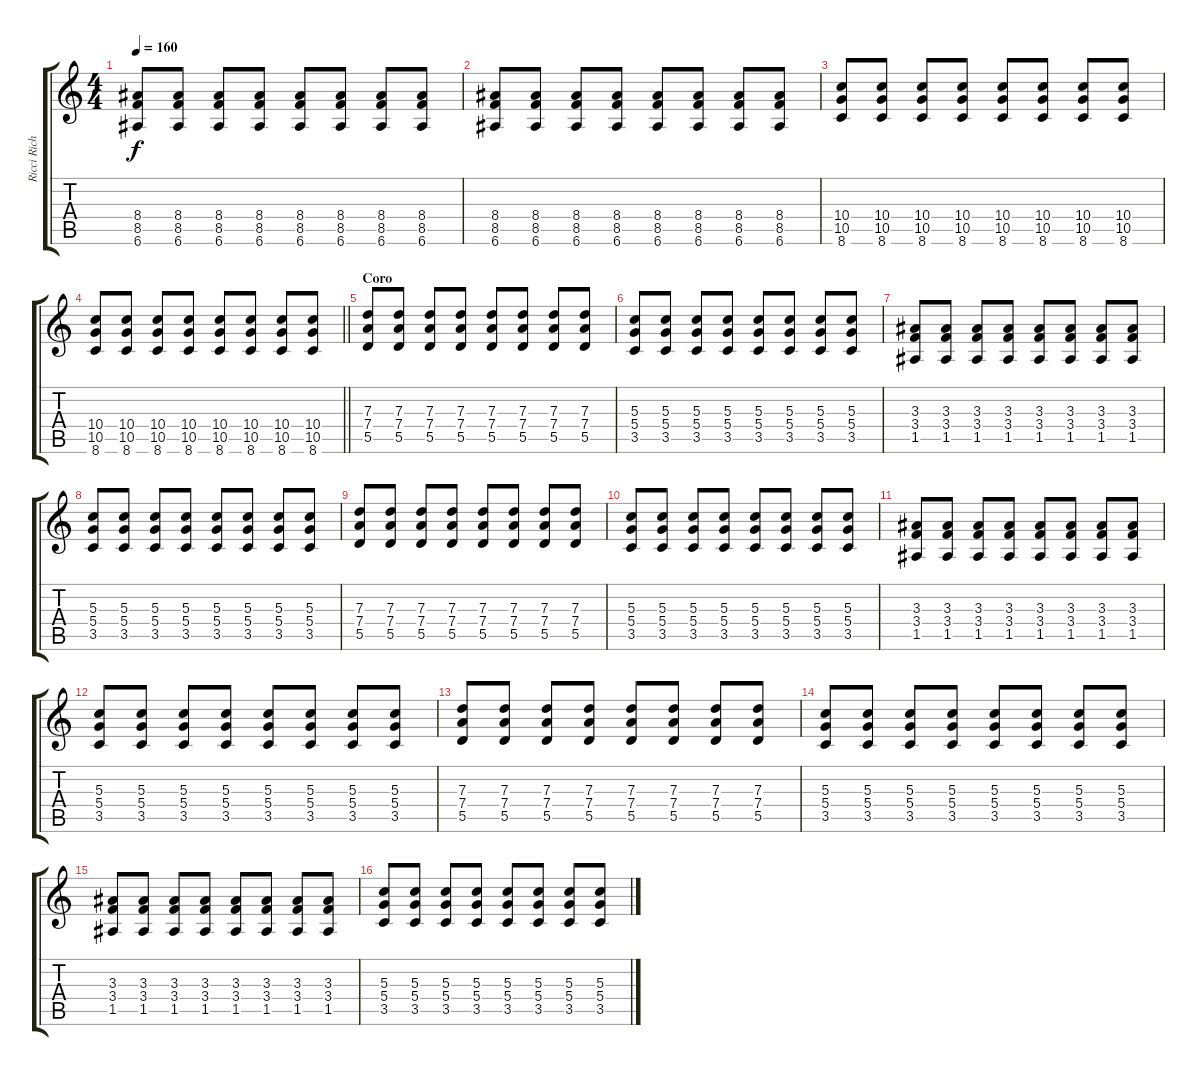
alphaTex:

\track ("Ricci Richardson" "Ricci Rich") {instrument distortionguitar}
\staff {score tabs}
\tuning (E4 B3 G3 D3 A2 E2) {hide}
\ts (4 4)
\tempo 160
\clef g2
\ks c
(8.4{t} 8.5{t} 6.6{t}).8{dy f} (8.4 8.5 6.6).8 (8.4 8.5 6.6).8 (8.4 8.5 6.6).8 (8.4 8.5 6.6).8 (8.4 8.5 6.6).8 (8.4 8.5 6.6).8 (8.4 8.5 6.6).8 |
(8.4 8.5 6.6).8 (8.4 8.5 6.6).8 (8.4 8.5 6.6).8 (8.4 8.5 6.6).8 (8.4 8.5 6.6).8 (8.4 8.5 6.6).8 (8.4 8.5 6.6).8 (8.4 8.5 6.6).8 |
(10.4 10.5 8.6).8 (10.4 10.5 8.6).8 (10.4 10.5 8.6).8 (10.4 10.5 8.6).8 (10.4 10.5 8.6).8 (10.4 10.5 8.6).8 (10.4 10.5 8.6).8 (10.4 10.5 8.6).8 |
\barLineRight lightlight
(10.4 10.5 8.6).8 (10.4 10.5 8.6).8 (10.4 10.5 8.6).8 (10.4 10.5 8.6).8 (10.4 10.5 8.6).8 (10.4 10.5 8.6).8 (10.4 10.5 8.6).8 (10.4 10.5 8.6).8 |
\section ("" "Coro")
(7.3 7.4 5.5).8 (7.3 7.4 5.5).8 (7.3 7.4 5.5).8 (7.3 7.4 5.5).8 (7.3 7.4 5.5).8 (7.3 7.4 5.5).8 (7.3 7.4 5.5).8 (7.3 7.4 5.5).8 |
(5.3 5.4 3.5).8 (5.3 5.4 3.5).8 (5.3 5.4 3.5).8 (5.3 5.4 3.5).8 (5.3 5.4 3.5).8 (5.3 5.4 3.5).8 (5.3 5.4 3.5).8 (5.3 5.4 3.5).8 |
(3.3 3.4 1.5).8 (3.3 3.4 1.5).8 (3.3 3.4 1.5).8 (3.3 3.4 1.5).8 (3.3 3.4 1.5).8 (3.3 3.4 1.5).8 (3.3 3.4 1.5).8 (3.3 3.4 1.5).8 |
(5.3 5.4 3.5).8 (5.3 5.4 3.5).8 (5.3 5.4 3.5).8 (5.3 5.4 3.5).8 (5.3 5.4 3.5).8 (5.3 5.4 3.5).8 (5.3 5.4 3.5).8 (5.3 5.4 3.5).8 |
(7.3 7.4 5.5).8 (7.3 7.4 5.5).8 (7.3 7.4 5.5).8 (7.3 7.4 5.5).8 (7.3 7.4 5.5).8 (7.3 7.4 5.5).8 (7.3 7.4 5.5).8 (7.3 7.4 5.5).8 |
(5.3 5.4 3.5).8 (5.3 5.4 3.5).8 (5.3 5.4 3.5).8 (5.3 5.4 3.5).8 (5.3 5.4 3.5).8 (5.3 5.4 3.5).8 (5.3 5.4 3.5).8 (5.3 5.4 3.5).8 |
(3.3 3.4 1.5).8 (3.3 3.4 1.5).8 (3.3 3.4 1.5).8 (3.3 3.4 1.5).8 (3.3 3.4 1.5).8 (3.3 3.4 1.5).8 (3.3 3.4 1.5).8 (3.3 3.4 1.5).8 |
(5.3 5.4 3.5).8 (5.3 5.4 3.5).8 (5.3 5.4 3.5).8 (5.3 5.4 3.5).8 (5.3 5.4 3.5).8 (5.3 5.4 3.5).8 (5.3 5.4 3.5).8 (5.3 5.4 3.5).8 |
(7.3 7.4 5.5).8 (7.3 7.4 5.5).8 (7.3 7.4 5.5).8 (7.3 7.4 5.5).8 (7.3 7.4 5.5).8 (7.3 7.4 5.5).8 (7.3 7.4 5.5).8 (7.3 7.4 5.5).8 |
(5.3 5.4 3.5).8 (5.3 5.4 3.5).8 (5.3 5.4 3.5).8 (5.3 5.4 3.5).8 (5.3 5.4 3.5).8 (5.3 5.4 3.5).8 (5.3 5.4 3.5).8 (5.3 5.4 3.5).8 |
(3.3 3.4 1.5).8 (3.3 3.4 1.5).8 (3.3 3.4 1.5).8 (3.3 3.4 1.5).8 (3.3 3.4 1.5).8 (3.3 3.4 1.5).8 (3.3 3.4 1.5).8 (3.3 3.4 1.5).8 |
(5.3 5.4 3.5).8 (5.3 5.4 3.5).8 (5.3 5.4 3.5).8 (5.3 5.4 3.5).8 (5.3 5.4 3.5).8 (5.3 5.4 3.5).8 (5.3 5.4 3.5).8 (5.3 5.4 3.5).8
